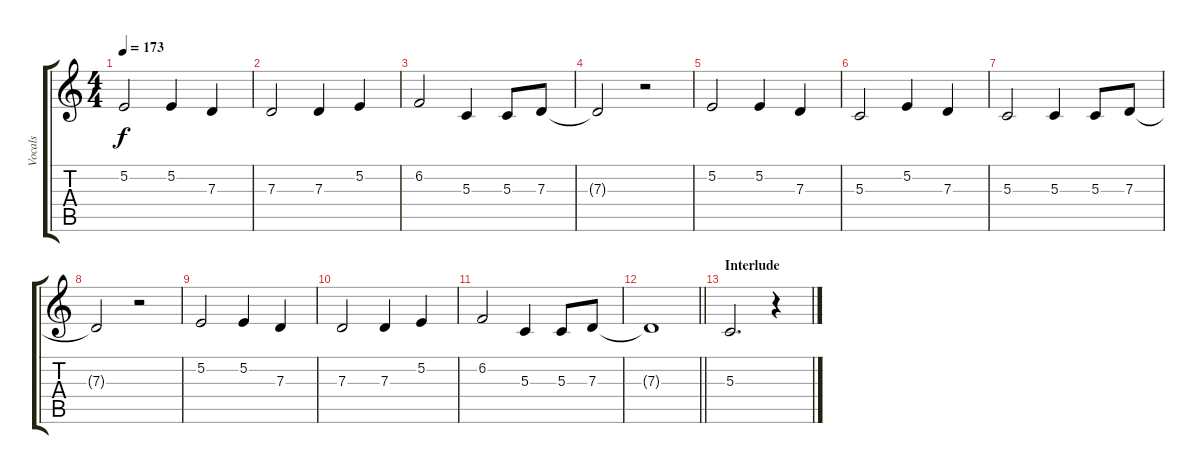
\track ("Vocals" "Vocals") {instrument altosax}
\staff {score tabs}
\tuning (E4 B3 G3 D3 A2 E2) {hide}
\ts (4 4)
\tempo 173
\clef g2
\ks c
5.2.2{dy f} 5.2.4 7.3.4 |
7.3.2 7.3.4 5.2.4 |
6.2.2 5.3.4 5.3.8 7.3.8 |
7.3{t}.2 r.2 |
5.2.2 5.2.4 7.3.4 |
5.3.2 5.2.4 7.3.4 |
5.3.2 5.3.4 5.3.8 7.3.8 |
7.3{t}.2 r.2 |
5.2.2 5.2.4 7.3.4 |
7.3.2 7.3.4 5.2.4 |
6.2.2 5.3.4 5.3.8 7.3.8 |
\barLineRight lightlight
7.3{t}.1 |
\section ("" "Interlude")
5.3.2{d} r.4
